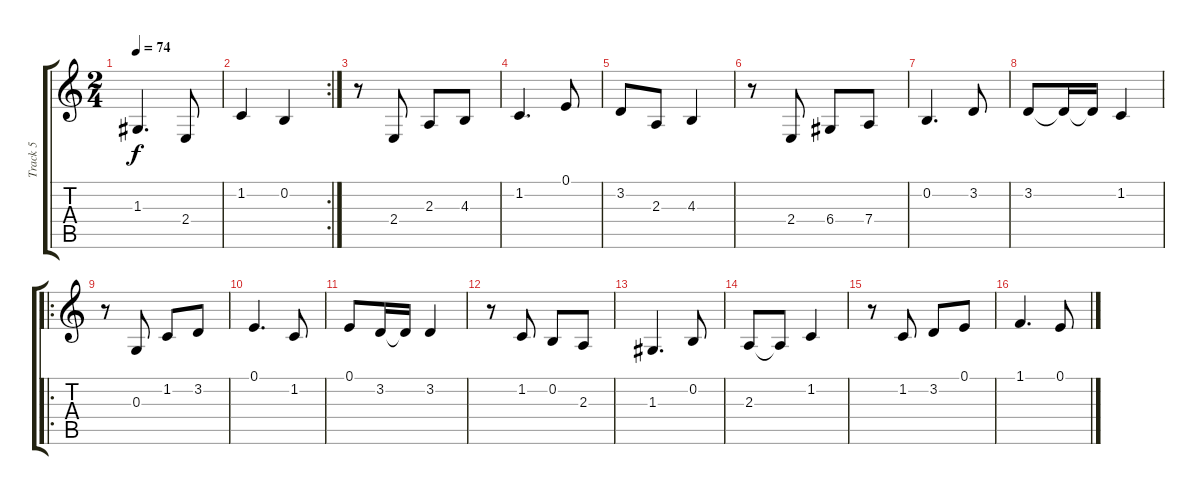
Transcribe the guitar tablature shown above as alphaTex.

\track ("Track 5" "Track 5") {instrument stringensemble2}
\staff {score tabs}
\tuning (E4 B3 G3 D3 A2 E2) {hide}
\ts (2 4)
\tempo 74
\clef g2
\ks c
1.3.4{d dy f} 2.4.8 |
\rc 2
1.2.4 0.2.4 |
r.8 2.4.8 2.3.8 4.3.8 |
1.2.4{d} 0.1.8 |
3.2.8 2.3.8 4.3.4 |
r.8 2.4.8 6.4.8 7.4.8 |
0.2.4{d} 3.2.8 |
3.2.8 3.2{t}.16 3.2{t}.16 1.2.4 |
\ro
r.8 0.3.8 1.2.8 3.2.8 |
0.1.4{d} 1.2.8 |
0.1.8 3.2.16 3.2{t}.16 3.2.4 |
r.8 1.2.8 0.2.8 2.3.8 |
1.3.4{d} 0.2.8 |
2.3.8 2.3{t}.8 1.2.4 |
r.8 1.2.8 3.2.8 0.1.8 |
1.1.4{d} 0.1.8
